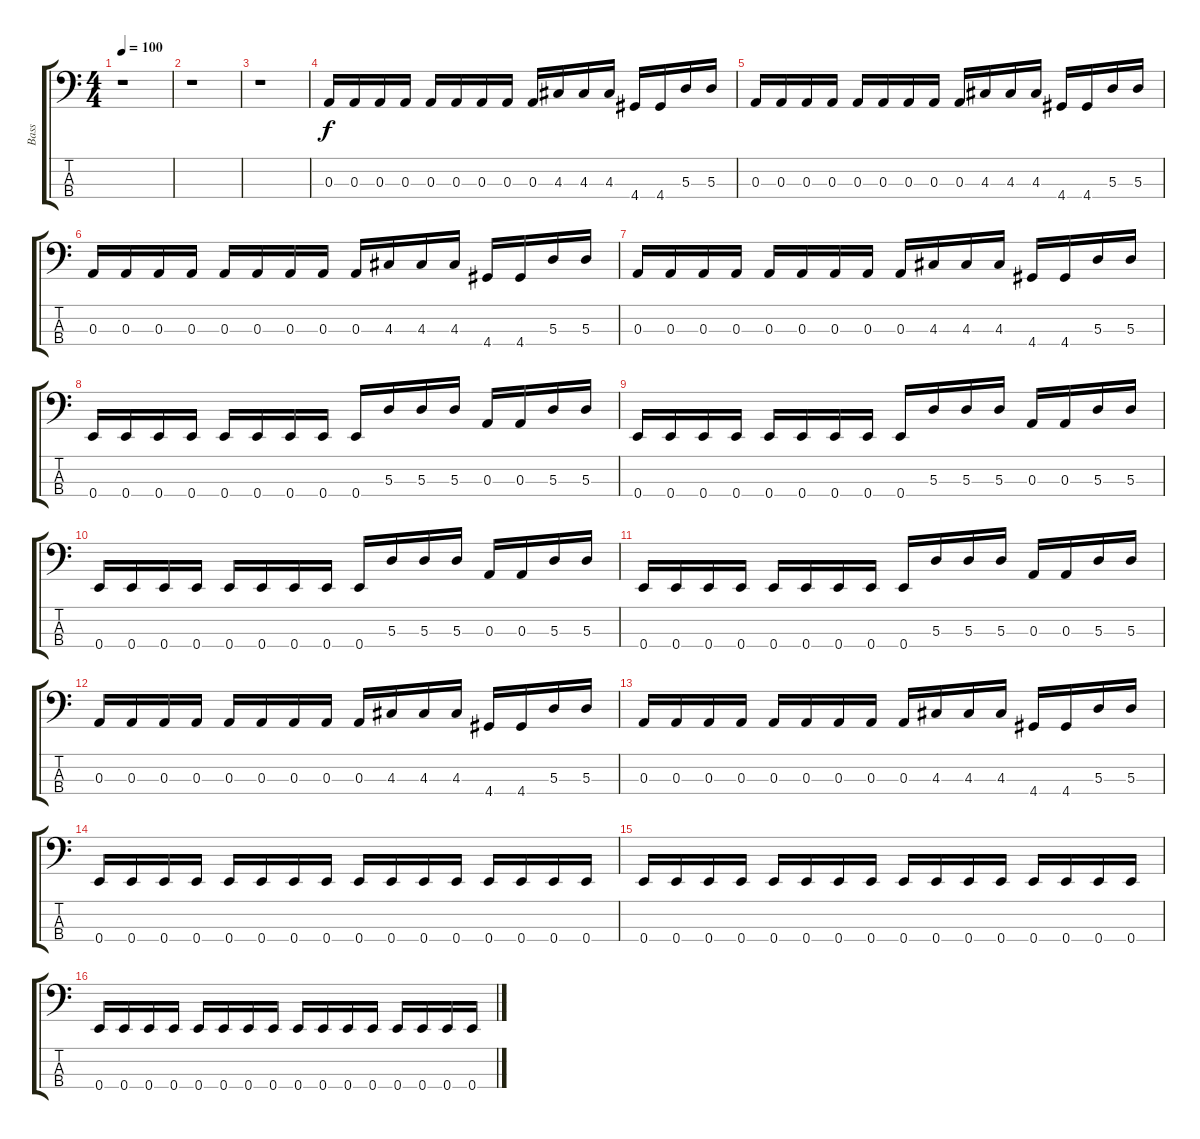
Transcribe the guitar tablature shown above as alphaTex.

\track ("Bass" "Bass") {instrument electricbasspick}
\staff {score tabs}
\tuning (G2 D2 A1 E1) {hide}
\ts (4 4)
\tempo 100
\clef f4
\ks c
r.1{dy f instrument electricbasspick} |
r.1 |
r.1 |
0.3.16 0.3.16 0.3.16 0.3.16 0.3.16 0.3.16 0.3.16 0.3.16 0.3.16 4.3.16 4.3.16 4.3.16 4.4.16 4.4.16 5.3.16 5.3.16 |
0.3.16 0.3.16 0.3.16 0.3.16 0.3.16 0.3.16 0.3.16 0.3.16 0.3.16 4.3.16 4.3.16 4.3.16 4.4.16 4.4.16 5.3.16 5.3.16 |
0.3.16 0.3.16 0.3.16 0.3.16 0.3.16 0.3.16 0.3.16 0.3.16 0.3.16 4.3.16 4.3.16 4.3.16 4.4.16 4.4.16 5.3.16 5.3.16 |
0.3.16 0.3.16 0.3.16 0.3.16 0.3.16 0.3.16 0.3.16 0.3.16 0.3.16 4.3.16 4.3.16 4.3.16 4.4.16 4.4.16 5.3.16 5.3.16 |
0.4.16 0.4.16 0.4.16 0.4.16 0.4.16 0.4.16 0.4.16 0.4.16 0.4.16 5.3.16 5.3.16 5.3.16 0.3.16 0.3.16 5.3.16 5.3.16 |
0.4.16 0.4.16 0.4.16 0.4.16 0.4.16 0.4.16 0.4.16 0.4.16 0.4.16 5.3.16 5.3.16 5.3.16 0.3.16 0.3.16 5.3.16 5.3.16 |
0.4.16 0.4.16 0.4.16 0.4.16 0.4.16 0.4.16 0.4.16 0.4.16 0.4.16 5.3.16 5.3.16 5.3.16 0.3.16 0.3.16 5.3.16 5.3.16 |
0.4.16 0.4.16 0.4.16 0.4.16 0.4.16 0.4.16 0.4.16 0.4.16 0.4.16 5.3.16 5.3.16 5.3.16 0.3.16 0.3.16 5.3.16 5.3.16 |
0.3.16 0.3.16 0.3.16 0.3.16 0.3.16 0.3.16 0.3.16 0.3.16 0.3.16 4.3.16 4.3.16 4.3.16 4.4.16 4.4.16 5.3.16 5.3.16 |
0.3.16 0.3.16 0.3.16 0.3.16 0.3.16 0.3.16 0.3.16 0.3.16 0.3.16 4.3.16 4.3.16 4.3.16 4.4.16 4.4.16 5.3.16 5.3.16 |
0.4.16 0.4.16 0.4.16 0.4.16 0.4.16 0.4.16 0.4.16 0.4.16 0.4.16 0.4.16 0.4.16 0.4.16 0.4.16 0.4.16 0.4.16 0.4.16 |
0.4.16 0.4.16 0.4.16 0.4.16 0.4.16 0.4.16 0.4.16 0.4.16 0.4.16 0.4.16 0.4.16 0.4.16 0.4.16 0.4.16 0.4.16 0.4.16 |
0.4.16 0.4.16 0.4.16 0.4.16 0.4.16 0.4.16 0.4.16 0.4.16 0.4.16 0.4.16 0.4.16 0.4.16 0.4.16 0.4.16 0.4.16 0.4.16
